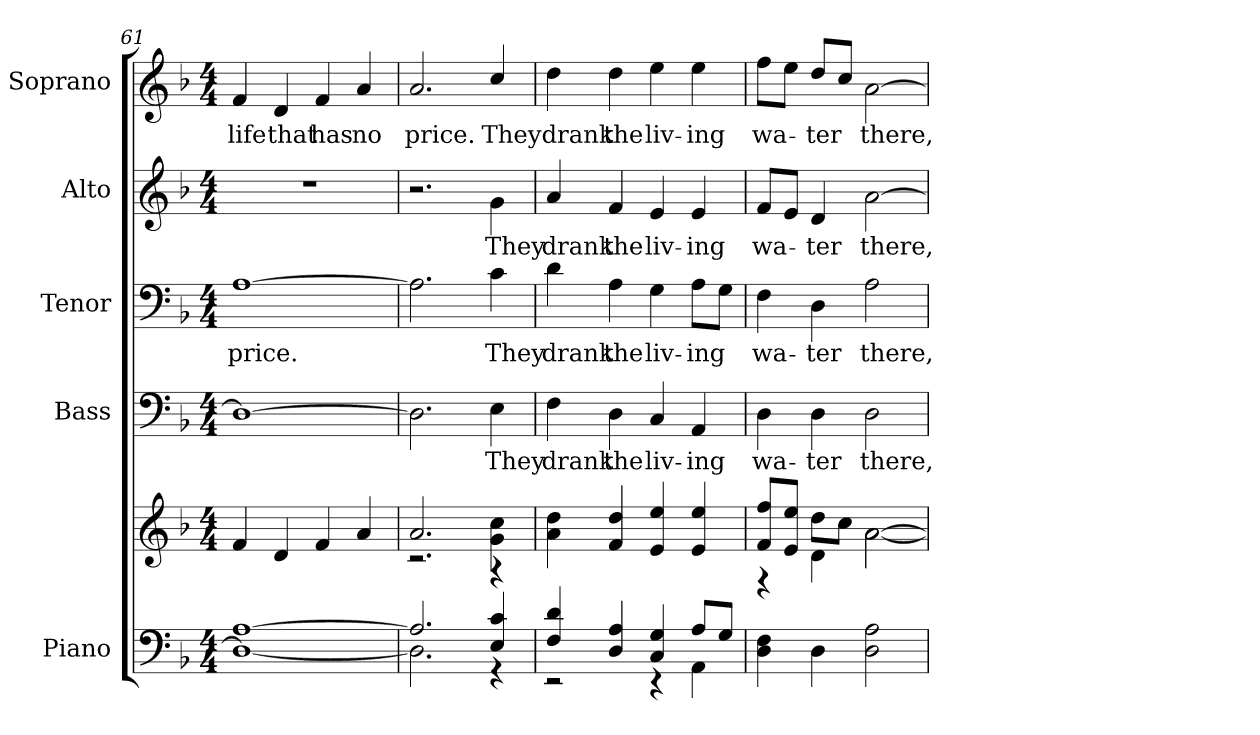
**kern	**kern	**kern	**text	**kern	**text	**kern	**text	**kern	**text
*part5	*part5	*part4	*part4	*part3	*part3	*part2	*part2	*part1	*part1
*staff6	*staff5	*staff4	*staff4	*staff3	*staff3	*staff2	*staff2	*staff1	*staff1
*I"Piano	*	*I"Bass	*	*I"Tenor	*	*I"Alto	*	*I"Soprano	*
*I'Pno.	*	*I'B.	*	*I'T.	*	*I'A.	*	*I'S.	*
!!LO:PB:g=z
*clefF4	*clefG2	*clefF4	*	*clefF4	*	*clefG2	*	*clefG2	*
*k[b-]	*k[b-]	*k[b-]	*	*k[b-]	*	*k[b-]	*	*k[b-]	*
*F:	*F:	*F:	*	*F:	*	*F:	*	*F:	*
*M4/4	*M4/4	*M4/4	*	*M4/4	*	*M4/4	*	*M4/4	*
=61	=61	=61	=61	=61	=61	=61	=61	=61	=61
*^	*	*	*	*	*	*	*	*	*
!	!	!	!	!	!	!LO:LY:b:color=#000000	!	!	!	!
!	!	!	!	!	!	!	!	!	!	!LO:LY:b:color=#000000
[>1Ai	1Di_<	4fi/	1Di_>	.	[>1Ai	price.	1r	.	4fi/	life
!	!	!	!	!	!	!	!	!	!	!LO:LY:b:color=#000000
.	.	4di/	.	.	.	.	.	.	4di/	that
!	!	!	!	!	!	!	!	!	!	!LO:LY:b:color=#000000
.	.	4fi/	.	.	.	.	.	.	4fi/	has
!	!	!	!	!	!	!	!	!	!	!LO:LY:b:color=#000000
.	.	4ai/	.	.	.	.	.	.	4ai/	no
=62	=62	=62	=62	=62	=62	=62	=62	=62	=62	=62
*	*	*^	*	*	*	*	*	*	*	*
!	!	!	!	!	!	!	!	!	!	!	!LO:LY:b:color=#000000
2.Ai/]	2.Di\]	2.ai/	2.r	2.Di\]	.	2.Ai\]	.	2.r	.	2.ai/	price.
!	!	!	!	!	!LO:LY:b:color=#000000	!	!	!	!	!	!
!	!	!	!	!	!	!	!LO:LY:b:color=#000000	!	!	!	!
!	!	!	!	!	!	!	!	!	!LO:LY:b:color=#000000	!	!
!	!	!	!	!	!	!	!	!	!	!	!LO:LY:b:color=#000000
4Ei/ 4ci	4r	4gi\ 4cci	4r	4Ei\	They	4ci\	They	4gi\	They	4cci/	They
*	*	*v	*v	*	*	*	*	*	*	*	*
=63	=63	=63	=63	=63	=63	=63	=63	=63	=63	=63
*	*	*^	*	*	*	*	*	*	*	*
!	!	!	!	!	!LO:LY:b:color=#000000	!	!	!	!	!	!
*	*	*v	*v	*	*	*	*	*	*	*	*
*	*	*^	*	*	*	*	*	*	*	*
!	!	!	!	!	!	!	!LO:LY:b:color=#000000	!	!	!	!
*	*	*v	*v	*	*	*	*	*	*	*	*
*	*	*^	*	*	*	*	*	*	*	*
!	!	!	!	!	!	!	!	!	!LO:LY:b:color=#000000	!	!
*	*	*v	*v	*	*	*	*	*	*	*	*
*	*	*^	*	*	*	*	*	*	*	*
!	!	!	!	!	!	!	!	!	!	!	!LO:LY:b:color=#000000
*	*	*v	*v	*	*	*	*	*	*	*	*
4Fi/ 4di	2r	4ai\ 4ddi	4Fi\	drank	4di\	drank	4ai/	drank	4ddi\	drank
!	!	!	!	!LO:LY:b:color=#000000	!	!	!	!	!	!
!	!	!	!	!	!	!LO:LY:b:color=#000000	!	!	!	!
!	!	!	!	!	!	!	!	!LO:LY:b:color=#000000	!	!
!	!	!	!	!	!	!	!	!	!	!LO:LY:b:color=#000000
4Di/ 4Ai	.	4fi/ 4ddi	4Di\	the	4Ai\	the	4fi/	the	4ddi\	the
!	!	!	!	!LO:LY:b:color=#000000	!	!	!	!	!	!
!	!	!	!	!	!	!LO:LY:b:color=#000000	!	!	!	!
!	!	!	!	!	!	!	!	!LO:LY:b:color=#000000	!	!
!	!	!	!	!	!	!	!	!	!	!LO:LY:b:color=#000000
4Ci/ 4Gi	4r	4ei/ 4eei	4Ci/	liv-	4Gi\	liv-	4ei/	liv-	4eei\	liv-
!	!	!	!	!LO:LY:b:color=#000000	!	!	!	!	!	!
!	!	!	!	!	!	!LO:LY:b:color=#000000	!	!	!	!
!	!	!	!	!	!	!	!	!LO:LY:b:color=#000000	!	!
!	!	!	!	!	!	!	!	!	!	!LO:LY:b:color=#000000
8Ai/L	4AAi\	4ei/ 4eei	4AAi/	-ing	8Ai\L	-ing	4ei/	-ing	4eei\	-ing
8Gi/J	.	.	.	.	8Gi\J	.	.	.	.	.
*v	*v	*	*	*	*	*	*	*	*	*
=64	=64	=64	=64	=64	=64	=64	=64	=64	=64
*	*^	*	*	*	*	*	*	*	*
!	!	!	!	!LO:LY:b:color=#000000	!	!	!	!	!	!
!	!	!	!	!	!	!LO:LY:b:color=#000000	!	!	!	!
!	!	!	!	!	!	!	!	!LO:LY:b:color=#000000	!	!
!	!	!	!	!	!	!	!	!	!	!LO:LY:b:color=#000000
4Di\ 4Fi	8fi/ 8ffiL	4r	4Di\	wa-	4Fi\	wa-	8fi/L	wa-	8ffi\L	wa-
.	8ei/ 8eeiJ	.	.	.	.	.	8ei/J	.	8eei\J	.
!	!	!	!	!LO:LY:b:color=#000000	!	!	!	!	!	!
!	!	!	!	!	!	!LO:LY:b:color=#000000	!	!	!	!
!	!	!	!	!	!	!	!	!LO:LY:b:color=#000000	!	!
!	!	!	!	!	!	!	!	!	!	!LO:LY:b:color=#000000
4Di\	8ddi\L	4di\	4Di\	-ter	4Di\	-ter	4di/	-ter	8ddi/L	-ter
.	8cci\J	.	.	.	.	.	.	.	8cci/J	.
!	!	!	!	!LO:LY:b:color=#000000	!	!	!	!	!	!
!	!	!	!	!	!	!LO:LY:b:color=#000000	!	!	!	!
!	!	!	!	!	!	!	!	!LO:LY:b:color=#000000	!	!
!	!	!	!	!	!	!	!	!	!	!LO:LY:b:color=#000000
2Di\ 2Ai	[>2ai\	[<2ai\	2Di\	there,	2Ai\	there,	[>2ai\	there,	[>2ai\	there,
*	*v	*v	*	*	*	*	*	*	*	*
=	=	=	=	=	=	=	=	=	=
*-	*-	*-	*-	*-	*-	*-	*-	*-	*-
